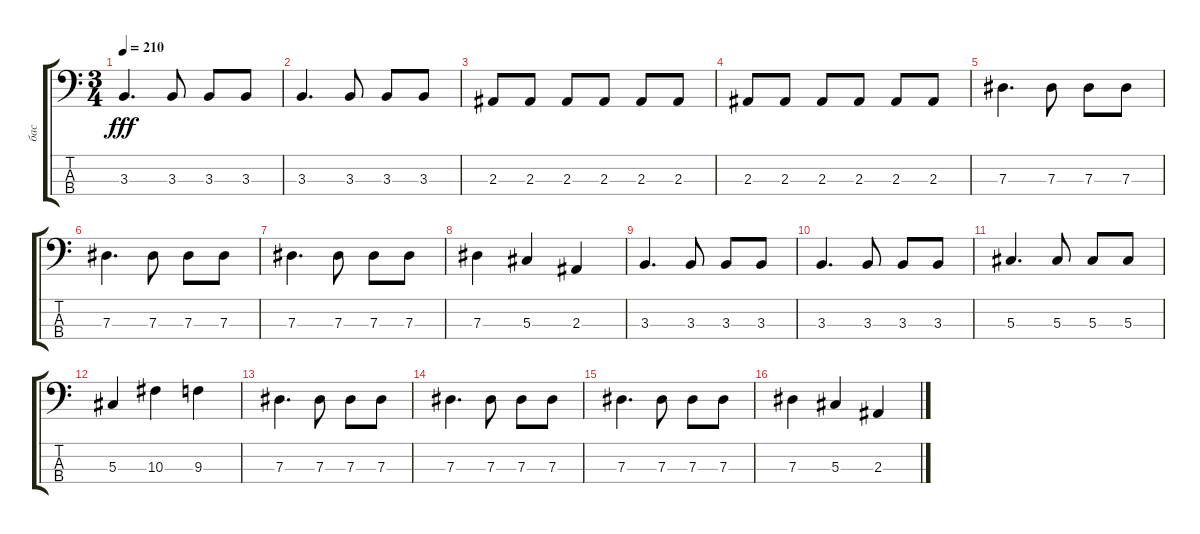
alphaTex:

\track ("бас" "бас") {instrument electricbasspick}
\staff {score tabs}
\tuning (Gb2 Db2 Ab1 Db1) {hide}
\ts (3 4)
\tempo 210
\clef f4
\ks c
3.3.4{d dy fff} 3.3.8 3.3.8 3.3.8 |
3.3.4{d} 3.3.8 3.3.8 3.3.8 |
2.3.8 2.3.8 2.3.8 2.3.8 2.3.8 2.3.8 |
2.3.8 2.3.8 2.3.8 2.3.8 2.3.8 2.3.8 |
7.3.4{d} 7.3.8 7.3.8 7.3.8 |
7.3.4{d} 7.3.8 7.3.8 7.3.8 |
7.3.4{d} 7.3.8 7.3.8 7.3.8 |
7.3.4 5.3.4 2.3.4 |
3.3.4{d} 3.3.8 3.3.8 3.3.8 |
3.3.4{d} 3.3.8 3.3.8 3.3.8 |
5.3.4{d} 5.3.8 5.3.8 5.3.8 |
5.3.4 10.3.4 9.3.4 |
7.3.4{d} 7.3.8 7.3.8 7.3.8 |
7.3.4{d} 7.3.8 7.3.8 7.3.8 |
7.3.4{d} 7.3.8 7.3.8 7.3.8 |
7.3.4 5.3.4 2.3.4
